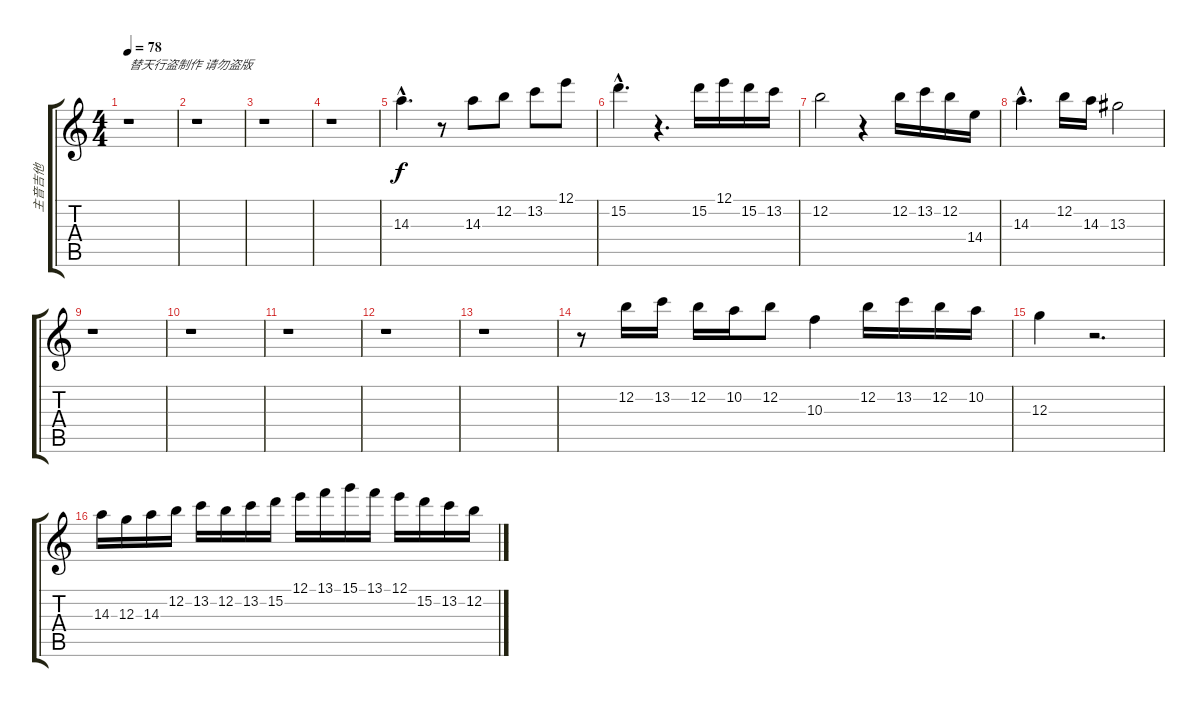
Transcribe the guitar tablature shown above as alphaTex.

\track ("主音吉他" "主音吉他") {instrument acousticguitarsteel}
\staff {score tabs}
\tuning (E4 B3 G3 D3 A2 E2) {hide}
\ts (4 4)
\tempo 78
\clef g2
\ks c
r.1{txt "替天行盗制作 请勿盗版" dy f instrument acousticguitarsteel} |
r.1 |
r.1 |
r.1 |
14.3{hac}.4{d volume 12} r.8 14.3.8 12.2.8 13.2.8 12.1.8 |
15.2{hac}.4{d} r.4{d} 15.2.16 12.1.16 15.2.16 13.2.16 |
12.2.2 r.4 12.2.16 13.2.16 12.2.16 14.4.16 |
14.3{hac}.4{d} 12.2.16 14.3.16 13.3.2 |
r.1 |
r.1 |
r.1 |
r.1 |
r.1 |
r.8 12.2.16 13.2.16 12.2.16 10.2.16 12.2.8 10.3.4 12.2.16 13.2.16 12.2.16 10.2.16 |
12.3.4 r.2{d} |
14.3.16 12.3.16 14.3.16 12.2.16 13.2.16 12.2.16 13.2.16 15.2.16 12.1.16 13.1.16 15.1.16 13.1.16 12.1.16 15.2.16 13.2.16 12.2.16
